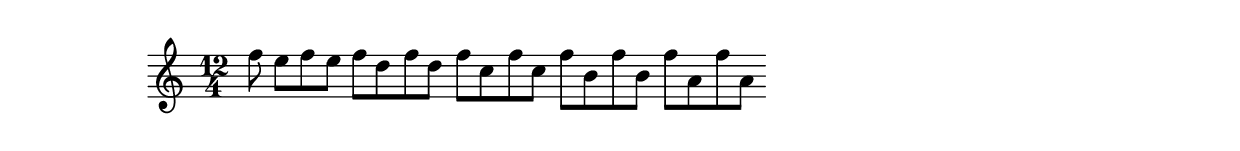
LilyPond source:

\version "1.7.18"
\header {
	texidoc = "For juxtaposed chords with the same direction, a
slight optical correction is used. It is constant, and only works if
two chords have no common head-positions range."
}

\score { \notes \relative c'' {
\stemDown
\time 12/4
  f8[ e f e]  f-[ d f d]  f-[ c f c]  f-[ b, f' b,]  f'-[ a, f' a,]
}
\paper { raggedright = ##t}
}

